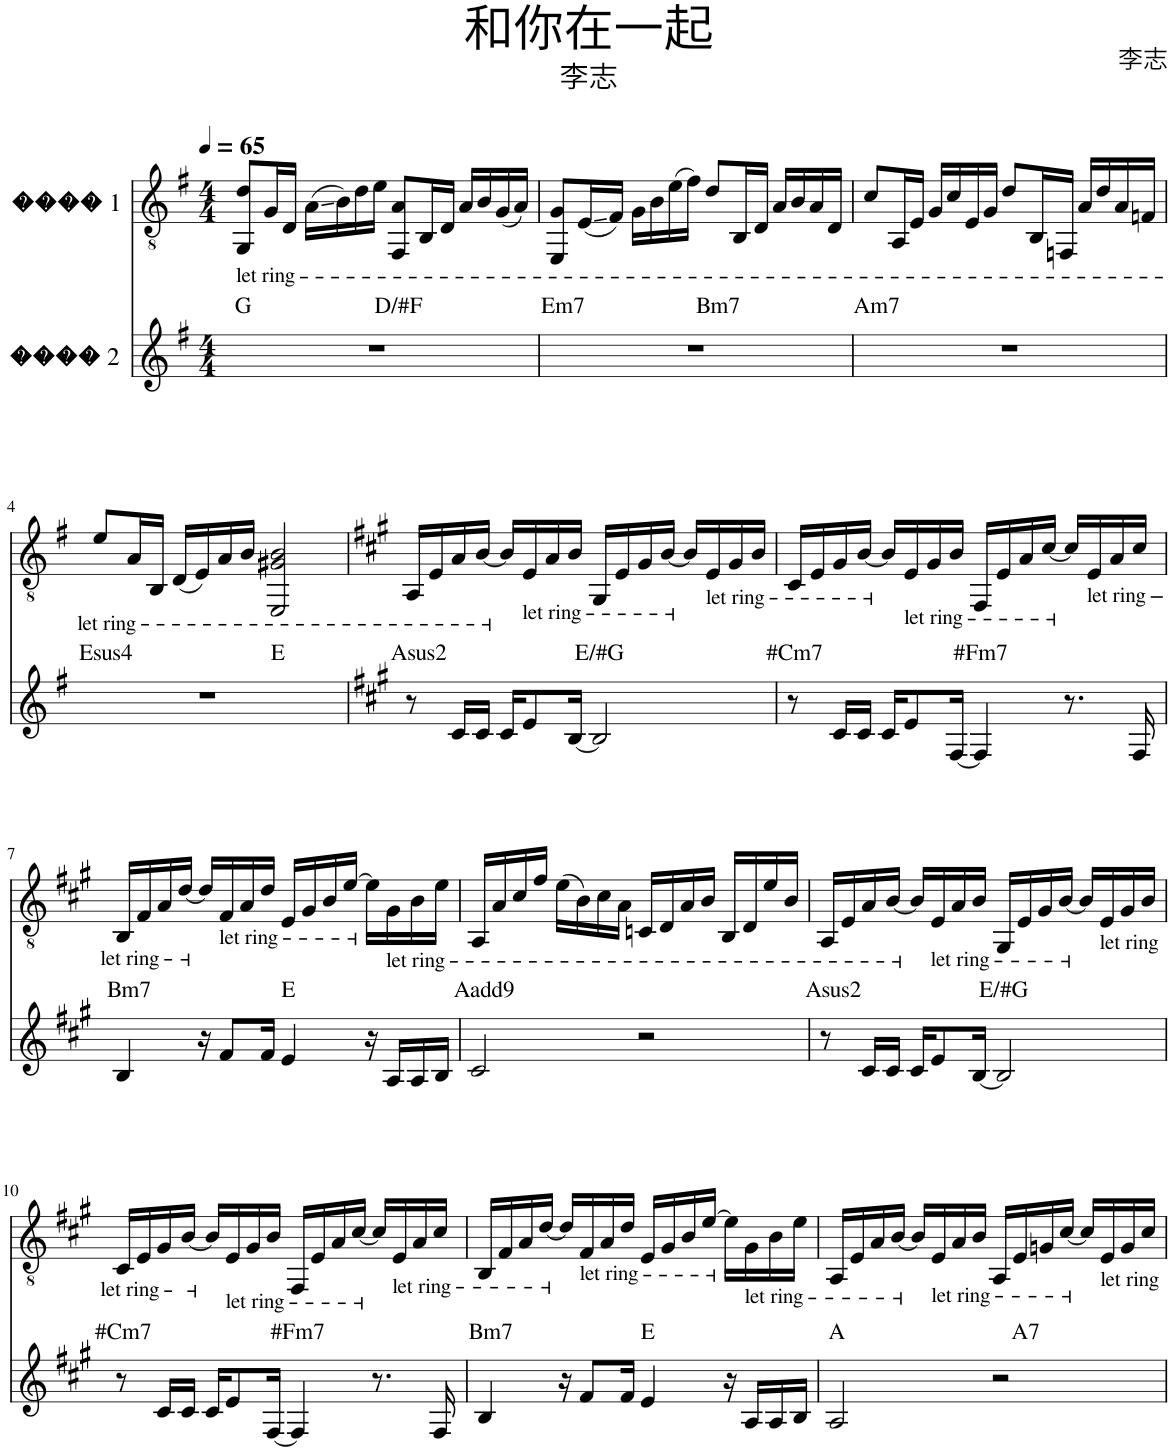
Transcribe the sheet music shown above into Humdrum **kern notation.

**kern	**kern	**text
*part2	*part1	*part1
*staff2	*staff1	*staff1
*I"���� 2	*I"���� 1	*
*clefG2	*clefGv2	*
*k[f#]	*k[f#]	*
*M4/4	*M4/4	*
*MM65	*MM65	*
=1	=1	=1
!	!LO:TX:b:t=let ring	!
!	!	!LO:LY:b
1r	8GG/ 8d/L	G
.	16G/L	.
.	16D/JJ	.
.	(16A\LL	.
.	16B\)	.
.	16d\	.
.	16e\JJ	.
!	!	!LO:LY:b
.	8FF#/ 8A/L	D/#F
.	16BB/L	.
.	16D/JJ	.
.	16A/LL	.
.	16B/	.
.	(16G/	.
.	16A/JJ)	.
=2	=2	=2
!	!	!LO:LY:b
1r	8EE/ 8G/L	Em7
.	(16E/L	.
.	16F#/JJ)	.
.	16G\LL	.
.	16B\	.
.	(16e\	.
.	16f#\JJ)	.
!	!	!LO:LY:b
.	8d/L	Bm7
.	16BB/L	.
.	16D/JJ	.
.	16A/LL	.
.	16B/	.
.	16A/	.
.	16D/JJ	.
=3	=3	=3
!	!	!LO:LY:b
1r	8c/L	Am7
.	16AA/L	.
.	16E/JJ	.
.	16G/LL	.
.	16c/	.
.	16E/	.
.	16G/JJ	.
.	8d/L	.
.	16BB/L	.
.	16FFn/JJ	.
.	16A/LL	.
.	16d/	.
.	16A/	.
.	16Fn/JJ	.
!!LO:LB:g=z
=4	=4	=4
!	!	!LO:LY:b
1r	8e/L	Esus4
.	16A/L	.
.	16BB/JJ	.
.	(16D/LL	.
.	16E/)	.
.	16A/	.
.	16B/JJ	.
!	!	!LO:LY:b
.	2EE/ 2G#X/ 2B/	E
=5	=5	=5
*k[f#c#g#]	*k[f#c#g#]	*
!	!	!LO:LY:b
8r	16AA/LL	Asus2
.	16E/	.
16c#/LL	16A/	.
16c#/JJ	[16B/JJ	.
16c#/KL	16B/LL]	.
!	!LO:TX:b:t=let ring	!
8e/	16E/	.
.	16A/	.
[16B/Jk	16B/JJ	.
!	!	!LO:LY:b
2B/]	16GG#/LL	E/#G
.	16E/	.
.	16G#/	.
.	[16B/JJ	.
.	16B/LL]	.
!	!LO:TX:b:t=let ring	!
.	16E/	.
.	16G#/	.
.	16B/JJ	.
=6	=6	=6
!	!	!LO:LY:b
8r	16C#/LL	#Cm7
.	16E/	.
16c#/LL	16G#/	.
16c#/JJ	[16B/JJ	.
16c#/KL	16B/LL]	.
!	!LO:TX:b:t=let ring	!
8e/	16E/	.
.	16G#/	.
[16F#/Jk	16B/JJ	.
!	!	!LO:LY:b
4F#/]	16FF#/LL	#Fm7
.	16E/	.
.	16A/	.
.	[16c#/JJ	.
8.r	16c#/LL]	.
!	!LO:TX:b:t=let ring	!
.	16E/	.
.	16A/	.
16F#/	16c#/JJ	.
!!LO:LB:g=z
=7	=7	=7
!	!	!LO:LY:b
4B/	16BB/LL	Bm7
.	16F#/	.
.	16A/	.
.	[16d/JJ	.
16r	16d/LL]	.
!	!LO:TX:b:t=let ring	!
8f#/L	16F#/	.
.	16A/	.
16f#/Jk	16d/JJ	.
!	!	!LO:LY:b
4e/	16E/LL	E
.	16G#/	.
.	16B/	.
.	[16e/JJ	.
16r	16e\LL]	.
!	!LO:TX:b:t=let ring	!
16A/LL	16G#\	.
16A/	16B\	.
16B/JJ	16e\JJ	.
=8	=8	=8
!	!	!LO:LY:b
2c#/	16AA/LL	Aadd9
.	16A/	.
.	16c#/	.
.	16f#/JJ	.
.	(16e\LL	.
.	16B\)	.
.	16c#\	.
.	16A\JJ	.
2r	16Cn/LL	.
.	16D/	.
.	16A/	.
.	16B/JJ	.
.	16BB/LL	.
.	16D/	.
.	16e/	.
.	16B/JJ	.
=9	=9	=9
!	!	!LO:LY:b
8r	16AA/LL	Asus2
.	16E/	.
16c#/LL	16A/	.
16c#/JJ	[16B/JJ	.
16c#/KL	16B/LL]	.
!	!LO:TX:b:t=let ring	!
8e/	16E/	.
.	16A/	.
[16B/Jk	16B/JJ	.
!	!	!LO:LY:b
2B/]	16GG#/LL	E/#G
.	16E/	.
.	16G#/	.
.	[16B/JJ	.
.	16B/LL]	.
!	!LO:TX:b:t=let ring	!
.	16E/	.
.	16G#/	.
.	16B/JJ	.
!!LO:LB:g=z
=10	=10	=10
!	!	!LO:LY:b
8r	16C#/LL	#Cm7
.	16E/	.
16c#/LL	16G#/	.
16c#/JJ	[16B/JJ	.
16c#/KL	16B/LL]	.
!	!LO:TX:b:t=let ring	!
8e/	16E/	.
.	16G#/	.
[16F#/Jk	16B/JJ	.
!	!	!LO:LY:b
4F#/]	16FF#/LL	#Fm7
.	16E/	.
.	16A/	.
.	[16c#/JJ	.
8.r	16c#/LL]	.
!	!LO:TX:b:t=let ring	!
.	16E/	.
.	16A/	.
16F#/	16c#/JJ	.
=11	=11	=11
!	!	!LO:LY:b
4B/	16BB/LL	Bm7
.	16F#/	.
.	16A/	.
.	[16d/JJ	.
16r	16d/LL]	.
!	!LO:TX:b:t=let ring	!
8f#/L	16F#/	.
.	16A/	.
16f#/Jk	16d/JJ	.
!	!	!LO:LY:b
4e/	16E/LL	E
.	16G#/	.
.	16B/	.
.	[16e/JJ	.
16r	16e\LL]	.
!	!LO:TX:b:t=let ring	!
16A/LL	16G#\	.
16A/	16B\	.
16B/JJ	16e\JJ	.
=12	=12	=12
!	!	!LO:LY:b
2A/	16AA/LL	A
.	16E/	.
.	16A/	.
.	[16B/JJ	.
.	16B/LL]	.
!	!LO:TX:b:t=let ring	!
.	16E/	.
.	16A/	.
.	16B/JJ	.
2r	16AA/LL	.
!	!	!LO:LY:b
.	16E/	A7
.	16Gn/	.
.	[16c#/JJ	.
.	16c#/LL]	.
!	!LO:TX:b:t=let ring	!
.	16E/	.
.	16G/	.
.	16c#/JJ	.
=	=	=
*-	*-	*-
